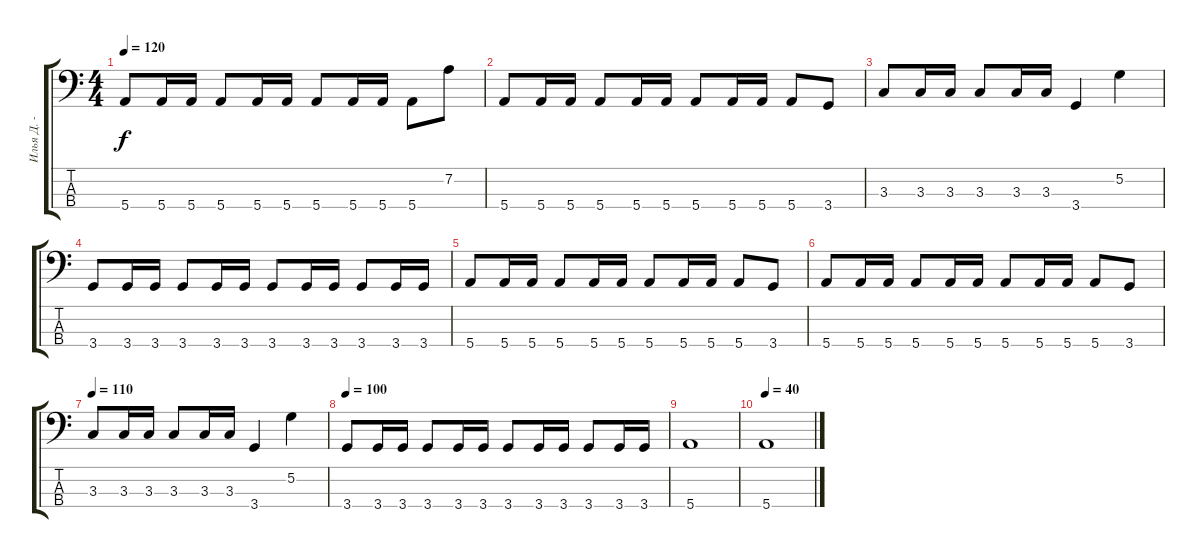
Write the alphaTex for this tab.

\track ("Илья Д. - басист" "Илья Д. - ") {instrument electricbassfinger}
\staff {score tabs}
\tuning (G2 D2 A1 E1) {hide}
\ts (4 4)
\tempo 120
\clef f4
\ks c
5.4.8{dy f} 5.4.16 5.4.16 5.4.8 5.4.16 5.4.16 5.4.8 5.4.16 5.4.16 5.4.8 7.2.8 |
5.4.8 5.4.16 5.4.16 5.4.8 5.4.16 5.4.16 5.4.8 5.4.16 5.4.16 5.4.8 3.4.8 |
3.3.8 3.3.16 3.3.16 3.3.8 3.3.16 3.3.16 3.4.4 5.2.4 |
3.4.8 3.4.16 3.4.16 3.4.8 3.4.16 3.4.16 3.4.8 3.4.16 3.4.16 3.4.8 3.4.16 3.4.16 |
5.4.8 5.4.16 5.4.16 5.4.8 5.4.16 5.4.16 5.4.8 5.4.16 5.4.16 5.4.8 3.4.8 |
5.4.8 5.4.16 5.4.16 5.4.8 5.4.16 5.4.16 5.4.8 5.4.16 5.4.16 5.4.8 3.4.8 |
\tempo 110
3.3.8 3.3.16 3.3.16 3.3.8 3.3.16 3.3.16 3.4.4 5.2.4 |
\tempo 100
3.4.8 3.4.16 3.4.16 3.4.8 3.4.16 3.4.16 3.4.8 3.4.16 3.4.16 3.4.8 3.4.16 3.4.16 |
5.4.1 |
\tempo 40
5.4.1
